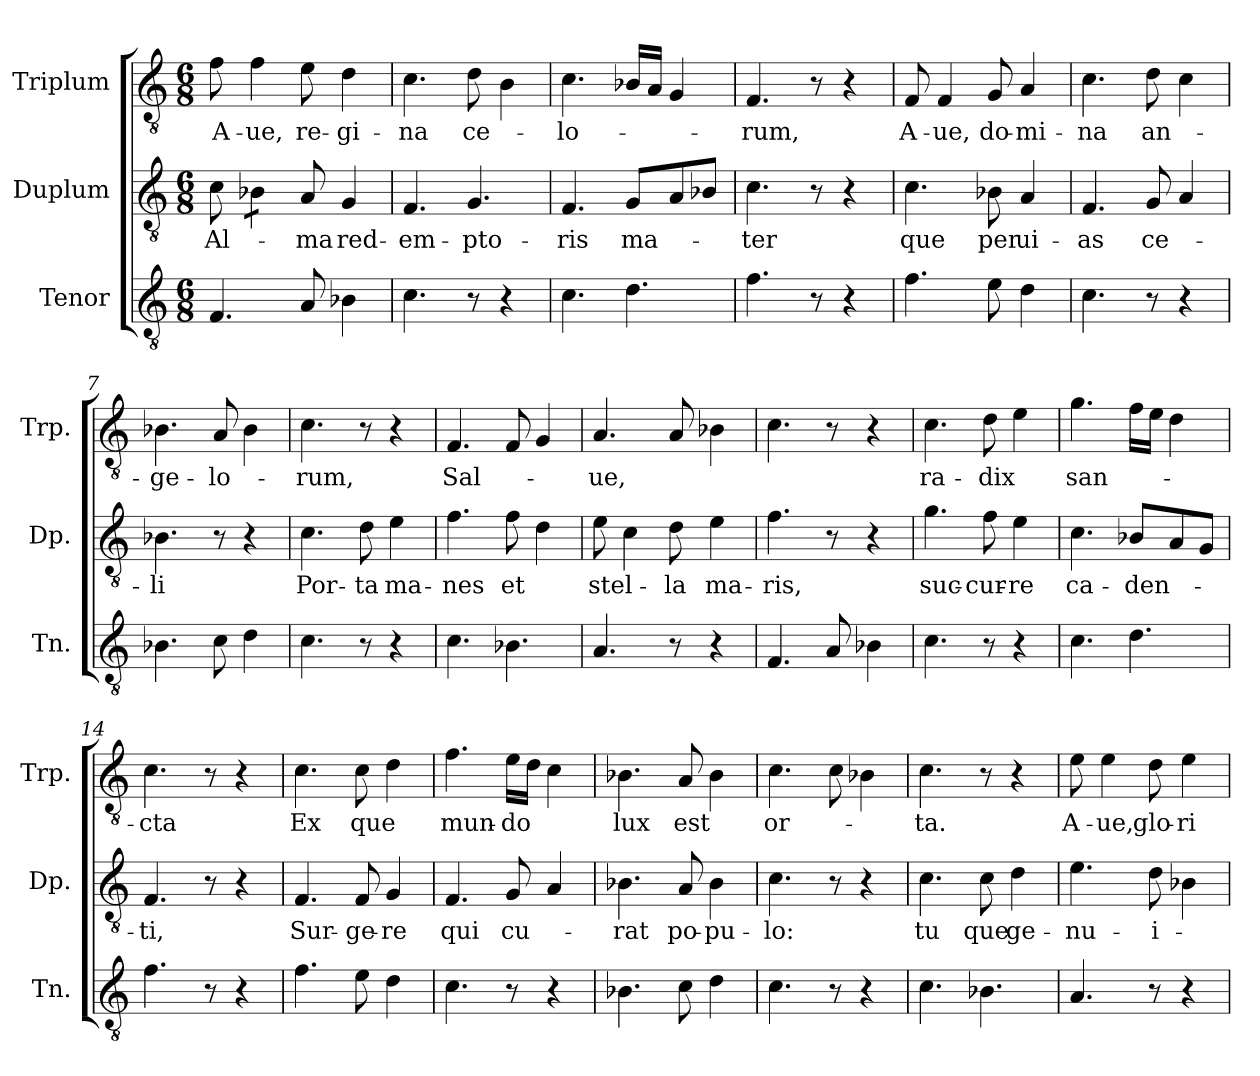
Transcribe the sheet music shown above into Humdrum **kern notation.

**kern	**kern	**text	**kern	**text
*part3	*part2	*part2	*part1	*part1
*staff3	*staff2	*staff2	*staff1	*staff1
*I"Tenor	*I"Duplum	*	*I"Triplum	*
*I'Tn.	*I'Dp.	*	*I'Trp.	*
*clefGv2	*clefGv2	*	*clefGv2	*
*k[]	*k[]	*	*k[]	*
*M6/8	*M6/8	*	*M6/8	*
=1	=1	=1	=1	=1
!	!	!LO:LY:b	!	!LO:LY:b
4.F/	8c\	Al-	8f\	A-
!	!	!	!	!LO:LY:b
*	*tremolo	*	*	*
.	8B-X\L	.	4f\	-ue,
.	8B-X\J	.	.	.
*	*Xtremolo	*	*	*
!	!	!LO:LY:b	!	!LO:LY:b
8A/	8A/	-ma	8e\	re-
!	!	!LO:LY:b	!	!LO:LY:b
4B-i\	4G/	red-	4d\	-gi-
=2	=2	=2	=2	=2
!	!	!LO:LY:b	!	!LO:LY:b
4.c\	4.F/	-em-	4.c\	-na
!	!	!LO:LY:b	!	!LO:LY:b
8r	4.G/	-pto-	8d\	ce-
4r	.	.	4B\	.
=3	=3	=3	=3	=3
!	!	!LO:LY:b	!	!LO:LY:b
4.c\	4.F/	-ris	4.c\	-lo-
!	!	!LO:LY:b	!	!
4.d\	8G/L	ma-	16B-X/LL	.
.	.	.	16A/JJ	.
.	8A/	.	4G/	.
.	8B-X/J	.	.	.
=4	=4	=4	=4	=4
!	!	!LO:LY:b	!	!LO:LY:b
4.f\	4.c\	-ter	4.F/	-rum,
8r	8r	.	8r	.
4r	4r	.	4r	.
=5	=5	=5	=5	=5
!	!	!LO:LY:b	!	!LO:LY:b
4.f\	4.c\	que	8F/	A-
!	!	!	!	!LO:LY:b
.	.	.	4F/	-ue,
!	!	!LO:LY:b	!	!LO:LY:b
8e\	8B-X\	per	8G/	do-
!	!	!LO:LY:b	!	!LO:LY:b
4d\	4A/	ui-	4A/	-mi-
=6	=6	=6	=6	=6
!	!	!LO:LY:b	!	!LO:LY:b
4.c\	4.F/	-as	4.c\	-na
!	!	!LO:LY:b	!	!LO:LY:b
8r	8G/	ce-	8d\	an-
4r	4A/	.	4c\	.
=7	=7	=7	=7	=7
!	!	!LO:LY:b	!	!LO:LY:b
4.B-i\	4.B-X\	-li	4.B-X\	-ge-
!	!	!	!	!LO:LY:b
8c\	8r	.	8A/	-lo-
4d\	4r	.	4B-\	.
!!LO:LB:g=z
=8	=8	=8	=8	=8
!	!	!LO:LY:b	!	!LO:LY:b
4.c\	4.c\	Por-	4.c\	-rum,
!	!	!LO:LY:b	!	!
8r	8d\	-ta	8r	.
!	!	!LO:LY:b	!	!
4r	4e\	ma-	4r	.
=9	=9	=9	=9	=9
!	!	!LO:LY:b	!	!LO:LY:b
4.c\	4.f\	-nes	4.F/	Sal-
!	!	!LO:LY:b	!	!
4.B-i\	8f\	et	8F/	.
.	4d\	.	4G/	.
=10	=10	=10	=10	=10
!	!	!LO:LY:b	!	!LO:LY:b
4.A/	8e\	stel-	4.A/	-ue,
.	4c\	.	.	.
!	!	!LO:LY:b	!	!
8r	8d\	-la	8A/	.
!	!	!LO:LY:b	!	!
4r	4e\	ma-	4B-X\	.
=11	=11	=11	=11	=11
!	!	!LO:LY:b	!	!
4.F/	4.f\	-ris,	4.c\	.
8A/	8r	.	8r	.
4B-i\	4r	.	4r	.
=12	=12	=12	=12	=12
!	!	!LO:LY:b	!	!LO:LY:b
4.c\	4.g\	suc-	4.c\	ra-
!	!	!LO:LY:b	!	!LO:LY:b
8r	8f\	-cur-	8d\	-dix
!	!	!LO:LY:b	!	!
4r	4e\	-re	4e\	.
=13	=13	=13	=13	=13
!	!	!LO:LY:b	!	!LO:LY:b
4.c\	4.c\	ca-	4.g\	san-
!	!	!LO:LY:b	!	!
4.d\	8B-X/L	-den-	16f\LL	.
.	.	.	16e\JJ	.
.	8A/	.	4d\	.
.	8G/J	.	.	.
=14	=14	=14	=14	=14
!	!	!LO:LY:b	!	!LO:LY:b
4.f\	4.F/	-ti,	4.c\	-cta
8r	8r	.	8r	.
4r	4r	.	4r	.
=15	=15	=15	=15	=15
!	!	!LO:LY:b	!	!LO:LY:b
4.f\	4.F/	Sur-	4.c\	Ex
!	!	!LO:LY:b	!	!LO:LY:b
8e\	8F/	-ge-	8c\	que
!	!	!LO:LY:b	!	!
4d\	4G/	-re	4d\	.
!!LO:LB:g=z
=16	=16	=16	=16	=16
!	!	!LO:LY:b	!	!LO:LY:b
4.c\	4.F/	qui	4.f\	mun-
!	!	!LO:LY:b	!	!LO:LY:b
8r	8G/	cu-	16e\LL	-do
.	.	.	16d\JJ	.
4r	4A/	.	4c\	.
=17	=17	=17	=17	=17
!	!	!LO:LY:b	!	!LO:LY:b
4.B-i\	4.B-X\	-rat	4.B-X\	lux
!	!	!LO:LY:b	!	!LO:LY:b
8c\	8A/	po-	8A/	est
!	!	!LO:LY:b	!	!
4d\	4B-\	-pu-	4B-\	.
=18	=18	=18	=18	=18
!	!	!LO:LY:b	!	!LO:LY:b
4.c\	4.c\	-lo:	4.c\	or-
8r	8r	.	8c\	.
4r	4r	.	4B-X\	.
=19	=19	=19	=19	=19
!	!	!LO:LY:b	!	!LO:LY:b
4.c\	4.c\	tu	4.c\	-ta.
!	!	!LO:LY:b	!	!
4.B-i\	8c\	que	8r	.
!	!	!LO:LY:b	!	!
.	4d\	ge-	4r	.
=20	=20	=20	=20	=20
!	!	!LO:LY:b	!	!LO:LY:b
4.A/	4.e\	-nu-	8e\	A-
!	!	!	!	!LO:LY:b
.	.	.	4e\	-ue,
!	!	!LO:LY:b	!	!LO:LY:b
8r	8d\	-i-	8d\	glo-
!	!	!	!	!LO:LY:b
4r	4B-X\	.	4e\	-ri-
=	=	=	=	=
*-	*-	*-	*-	*-
